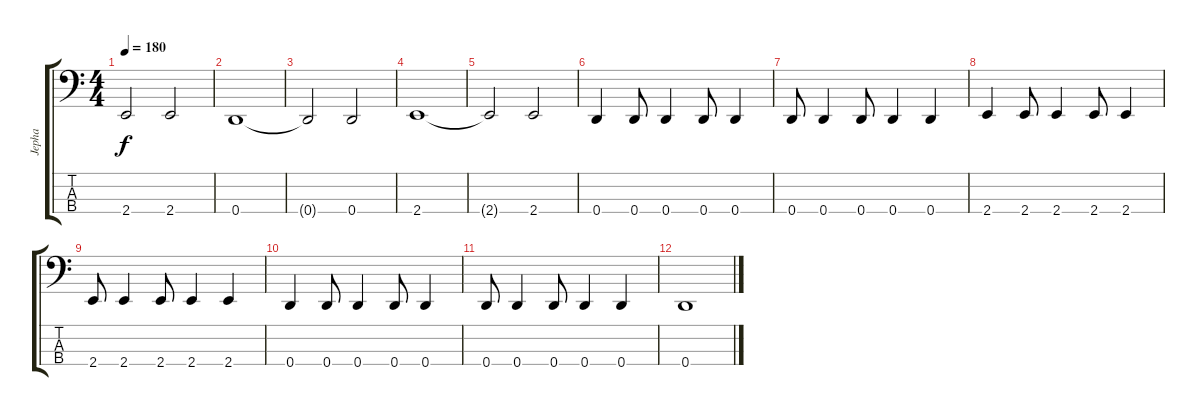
\track ("Jepha" "Jepha") {instrument electricbassfinger}
\staff {score tabs}
\tuning (G2 D2 A1 D1) {hide}
\ts (4 4)
\tempo 180
\clef f4
\ks c
2.4{t}.2{dy f} 2.4.2 |
0.4.1 |
0.4{t}.2 0.4.2 |
2.4.1 |
2.4{t}.2 2.4.2 |
0.4.4 0.4.8 0.4.4 0.4.8 0.4.4 |
0.4.8 0.4.4 0.4.8 0.4.4 0.4.4 |
2.4.4 2.4.8 2.4.4 2.4.8 2.4.4 |
2.4.8 2.4.4 2.4.8 2.4.4 2.4.4 |
0.4.4 0.4.8 0.4.4 0.4.8 0.4.4 |
0.4.8 0.4.4 0.4.8 0.4.4 0.4.4 |
0.4.1
